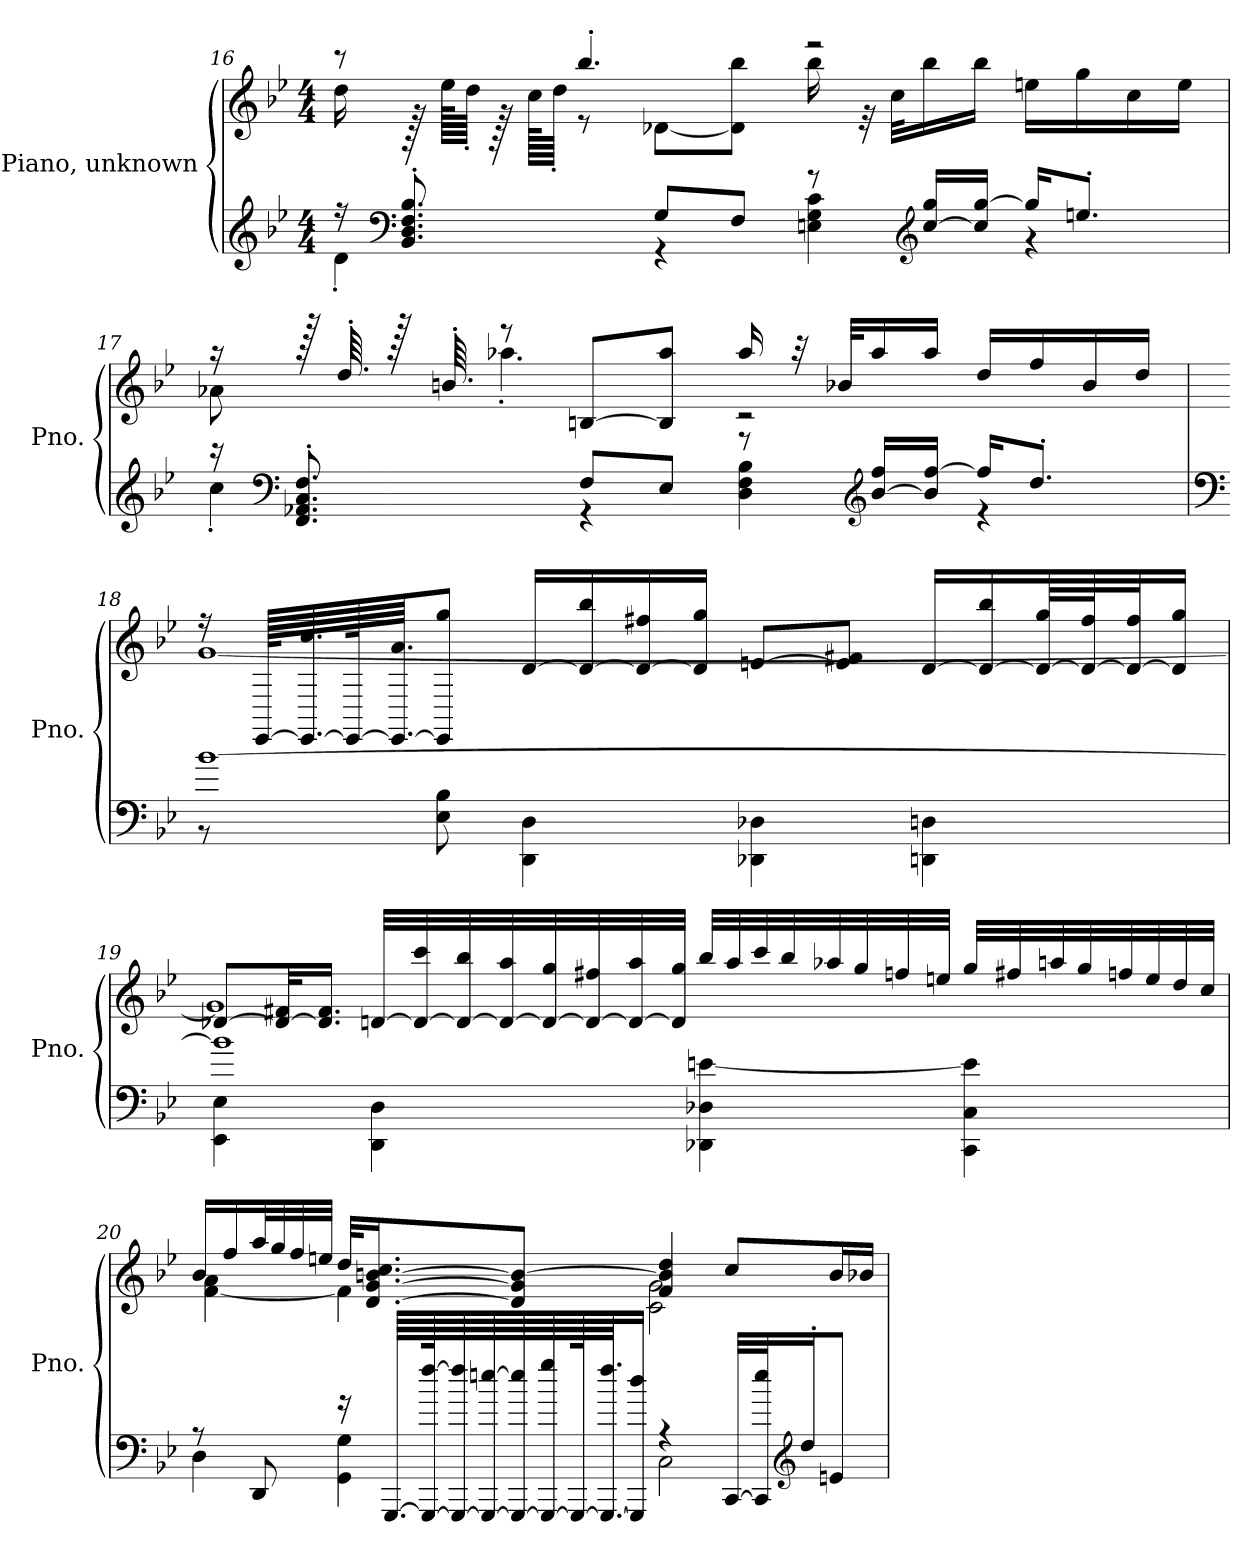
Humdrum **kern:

**kern	**kern
*part1	*part1
*staff2	*staff1
*I"Piano, unknown	*
*I'Pno.	*
*clefG2	*clefG2
*k[b-e-]	*k[b-e-]
*M4/4	*M4/4
=16	=16
*^	*^
16r	4d'\	8r	16dd\
*clefF4	*	*	*
8.BB-/' 8.D/' 8.F/' 8.B-/'	.	.	128r
.	.	.	128ee-\KLLLL
.	.	.	64dd'\JJJJ
.	.	.	128r
.	.	.	128cc\KLLLL
.	.	.	64dd'\JJJJ
.	.	4.bb-'/	8r
8G/L	4r	.	[8d-X\L
8F/J	.	.	8d-\] 8bb-\J
8r	4En\ 4G\ 4c\	2r	16bb-\
.	.	.	32r
.	.	.	32cc\KLL
*clefG2	*	*	*
[16cc/ 16gg/LL	.	.	16bb-\
16cc/] [16gg/JJ	.	.	16bb-\JJ
16gg/KL]	4r	.	16een\LL
8.een'/J	.	.	16gg\
.	.	.	16cc\
.	.	.	16ee\JJ
!!LO:LB:g=z	!!
=17	=17	=17	=17
16r	4cc'\	16r	8a-X\
*clefF4	*	*	*
8.FF/' 8.AA-X/' 8.C/' 8.F/'	.	128r	.
.	.	64.dd'/	.
.	.	128r	.
.	.	64.bn'/	.
.	.	8r	4.aa-X'\
8F/L	4r	[8Bn/L	.
8E-/J	.	8B/] 8aa-/J	.
8r	4D\ 4F\ 4B-\	16aa-/	2r
.	.	32r	.
.	.	32b-X/KLL	.
*clefG2	*	*	*
[16b-/ 16ff/LL	.	16aa-/	.
16b-/] [16ff/JJ	.	16aa-/JJ	.
16ff/KL]	4r	16dd/LL	.
8.dd'/J	.	16ff/	.
.	.	16b-/	.
.	.	16dd/JJ	.
!!LO:LB:g=z	!!
=18	=18	=18	=18
*clefF4	*	*	*
[1b-	8r	16r	[1g
.	.	[128EE-/KLLLL	.
.	.	64.EE-/_ 64.cc/	.
.	.	128EE-/K_	.
.	.	64.EE-/_ 64.a/JJJ	.
.	8E-\ 8B-\	8EE-/] 8gg/J	.
.	4DD\ 4D\	[16d/LL	.
.	.	16d/_ 16bb-/	.
.	.	16d/_ 16ff#X/	.
.	.	16d/] 16gg/JJ	.
.	4DD-X\ 4D-X\	[8en/L	.
.	.	8e/] 8f#X/J	.
.	4DDn\ 4Dn\	[16d/LL	.
.	.	16d/_ 16bb-/	.
.	.	64d/_ 64gg/LL	.
.	.	64d/_ 64ff#/J	.
.	.	32d/_ 32ff#/J	.
.	.	16d/] 16gg/JJ	.
!!LO:LB:g=z	!!
=19	=19	=19	=19
1b-]	4EE-\ 4E-\	[8d-X/L	1g]
.	.	32d-/_ 32f#X/KL	.
.	.	16.d-/] 16.f#/JJ	.
.	4DD\ 4D\	[32dn/LLL	.
.	.	32d/_ 32ccc/	.
.	.	32d/_ 32bb-/	.
.	.	32d/_ 32aa/	.
.	.	32d/_ 32gg/	.
.	.	32d/_ 32ff#X/	.
.	.	32d/_ 32aa/	.
.	.	32d/] 32gg/JJJ	.
.	4DD-X\ 4D-X\ [4en\	32bb-/LLL	.
.	.	32aa/	.
.	.	32ccc/	.
.	.	32bb-/	.
.	.	32aa-X/	.
.	.	32gg/	.
.	.	32ffn/	.
.	.	32een/JJJ	.
.	4CC\ 4C\ 4e\]	32gg/LLL	.
.	.	32ff#X/	.
.	.	32aan/	.
.	.	32gg/	.
.	.	32ffn/	.
.	.	32ee/	.
.	.	32dd/	.
.	.	32cc/JJJ	.
!!LO:LB:g=z	!!
=20	=20	=20	=20
8r	4D\	16b-/LL	[4f\ 4a\
.	.	16ff/	.
8DD/	.	32aa/L	.
.	.	32gg/	.
.	.	32ff/	.
.	.	32een/JJJ	.
16r	4GG\ 4G\	32dd/KLL	4f\]
.	.	[16.d/ [16.g/ [16.bn/ 16.cc/J	.
[64.GGG/LLLL	.	.	.
128GGG/_ [128ff/K	.	.	.
64GGG/_ 64ff/]	.	.	.
64GGG/_ [64een/	.	.	.
64GGG/_ 64ee/]	.	8d/] 8g/] 8b/_J	.
64GGG/_ 64gg/	.	.	.
128GGG/K_	.	.	.
64.GGG/_ 64.ff/JJ	.	.	.
16GGG/] 16dd/JJ	.	.	.
4r	2C\	4f/ 4b/] 4dd/	2c\ 2g\
[32CC/LLL	.	8cc/L	.
32CC/] 32ee/J	.	.	.
*clefG2	*	*	*
16dd'/J	.	.	.
8en/J	.	16b/L	.
.	.	16b-X/JJ	.
*v	*v	*	*
*	*v	*v
=	=
*-	*-
